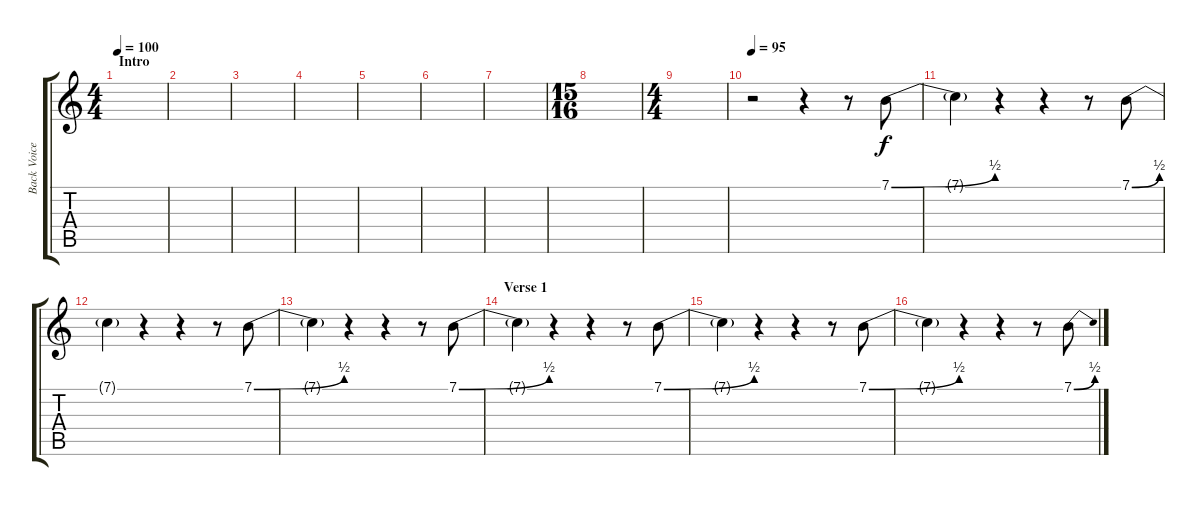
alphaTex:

\track ("Back Voices" "Back Voice") {instrument bassoon}
\staff {score tabs}
\tuning (E4 B3 G3 D3 A2 E2) {hide}
\ts (4 4)
\section ("" "Intro")
\tempo 100
\clef g2
\ks c
|
|
|
|
|
|
|
\ts (15 16)
|
\ts (4 4)
|
\tempo 95
r.2 r.4 r.8 7.1{be (bend 0 0 60 2)}.8 |
7.1{t}.4 r.4 r.4 r.8 7.1{be (bend 0 0 60 2)}.8 |
7.1{t}.4 r.4 r.4 r.8 7.1{be (bend 0 0 60 2)}.8 |
7.1{t}.4 r.4 r.4 r.8 7.1{be (bend 0 0 60 2)}.8 |
\section ("" "Verse 1")
7.1{t}.4 r.4 r.4 r.8 7.1{be (bend 0 0 60 2)}.8 |
7.1{t}.4 r.4 r.4 r.8 7.1{be (bend 0 0 60 2)}.8 |
7.1{t}.4 r.4 r.4 r.8 7.1{be (bend 0 0 60 2)}.8
